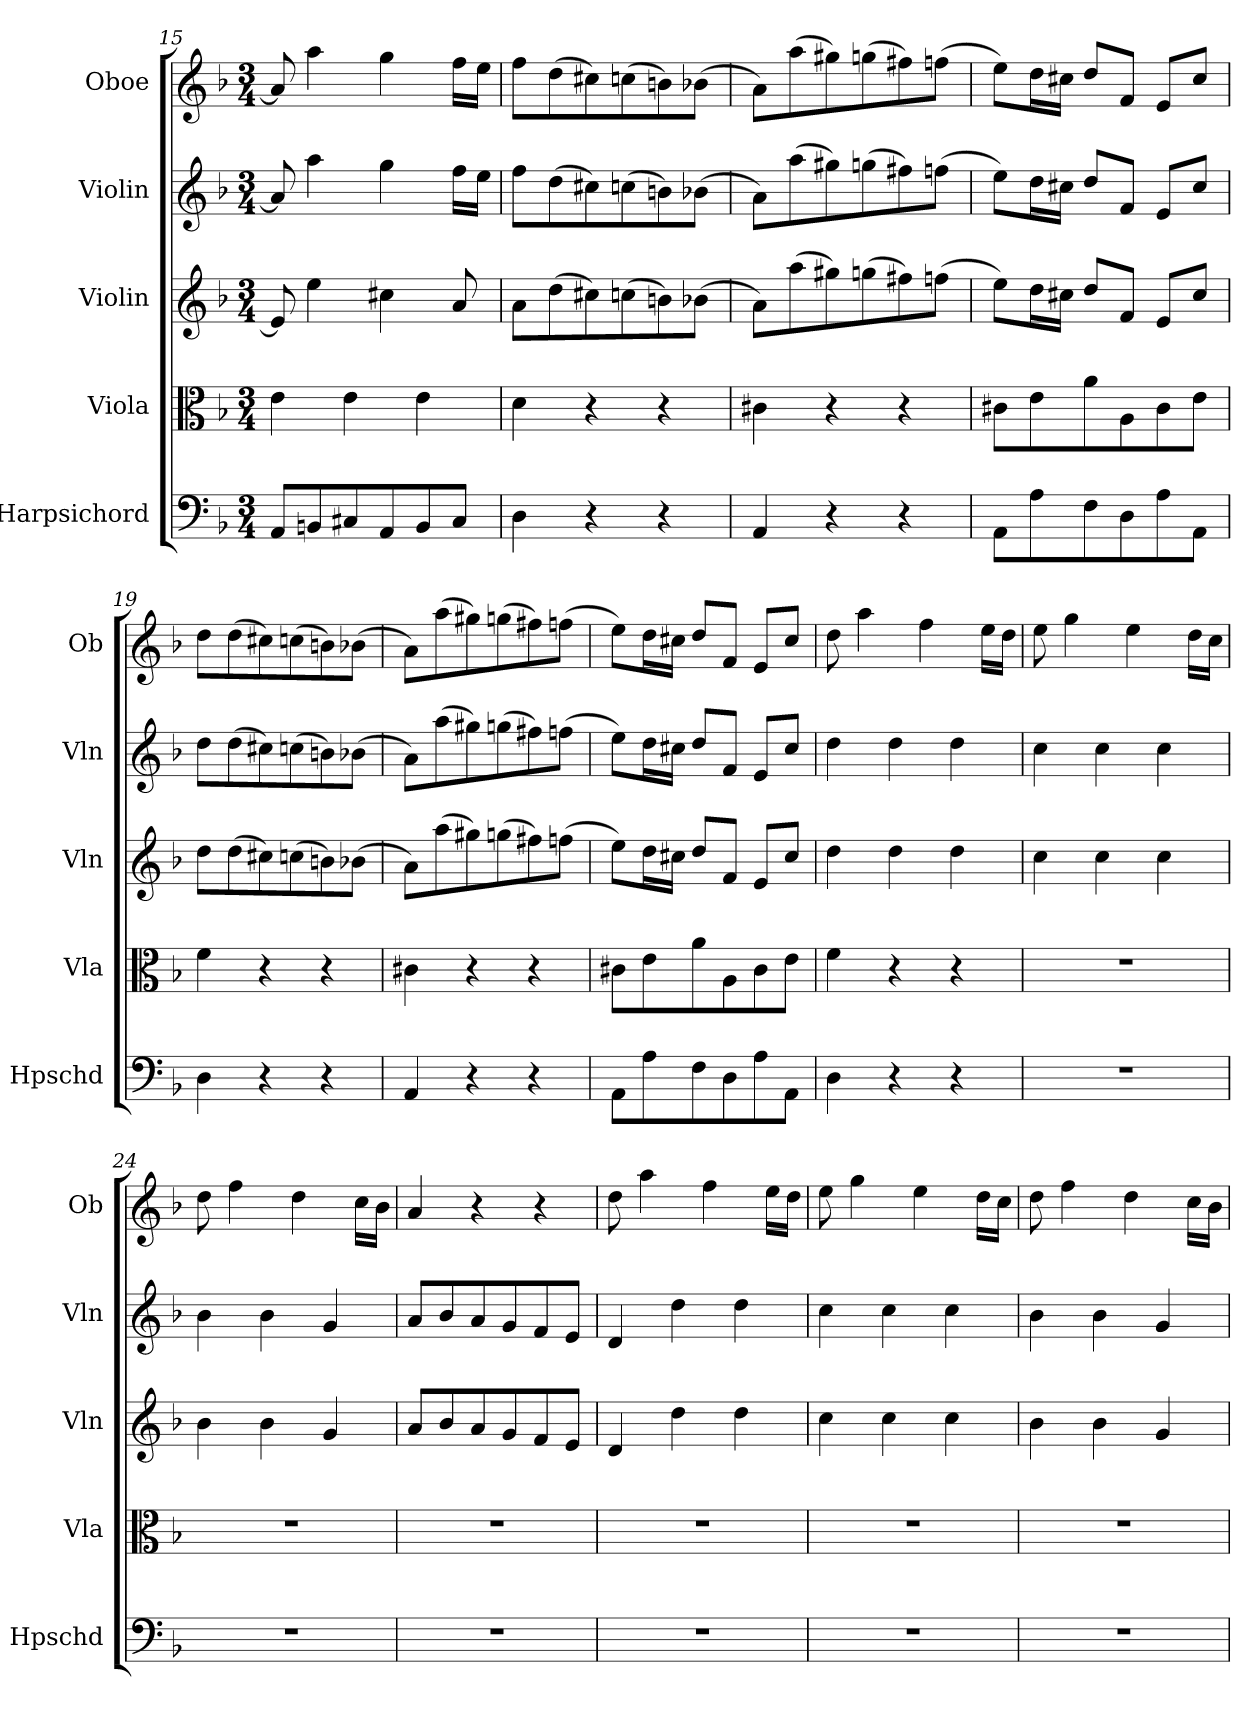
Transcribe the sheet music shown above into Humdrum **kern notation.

**kern	**kern	**kern	**kern	**kern
*part5	*part4	*part3	*part2	*part1
*staff5	*staff4	*staff3	*staff2	*staff1
*I"Harpsichord	*I"Viola	*I"Violin	*I"Violin	*I"Oboe
*I'Hpschd	*I'Vla	*I'Vln	*I'Vln	*I'Ob
*clefF4	*clefC3	*clefG2	*clefG2	*clefG2
*k[b-]	*k[b-]	*k[b-]	*k[b-]	*k[b-]
*d:	*d:	*d:	*d:	*d:
*M3/4	*M3/4	*M3/4	*M3/4	*M3/4
=15	=15	=15	=15	=15
8AA/L	4e\	8e/]	8a/]	8a/]
8BBn/	.	4ee\	4aa\	4aa\
8C#X/	4e\	.	.	.
8AA/	.	4cc#X\	4gg\	4gg\
8BB/	4e\	.	.	.
8C#/J	.	8a/	16ff\LL	16ff\LL
.	.	.	16ee\JJ	16ee\JJ
=16	=16	=16	=16	=16
4D\	4d\	8a\L	8ff\L	8ff\L
.	.	(8dd\	(8dd\	(8dd\
4r	4r	8cc#X\)	8cc#X\)	8cc#X\)
.	.	(8ccn\	(8ccn\	(8ccn\
4r	4r	8bn\)	8bn\)	8bn\)
.	.	(8b-X\J	(8b-X\J	(8b-X\J
=17	=17	=17	=17	=17
4AA/	4c#X\	8a\L)	8a\L)	8a\L)
.	.	(8aa\	(8aa\	(8aa\
4r	4r	8gg#X\)	8gg#X\)	8gg#X\)
.	.	(8ggn\	(8ggn\	(8ggn\
4r	4r	8ff#X\)	8ff#X\)	8ff#X\)
.	.	(8ffn\J	(8ffn\J	(8ffn\J
=18	=18	=18	=18	=18
8AA\L	8c#X\L	8ee\L)	8ee\L)	8ee\L)
8A\	8e\	16dd\L	16dd\L	16dd\L
.	.	16cc#X\JJ	16cc#X\JJ	16cc#X\JJ
8F\	8a\	8dd/L	8dd/L	8dd/L
8D\	8A\	8f/J	8f/J	8f/J
8A\	8c#\	8e/L	8e/L	8e/L
8AA\J	8e\J	8cc#/J	8cc#/J	8cc#/J
=19	=19	=19	=19	=19
4D\	4f\	8dd\L	8dd\L	8dd\L
.	.	(8dd\	(8dd\	(8dd\
4r	4r	8cc#X\)	8cc#X\)	8cc#X\)
.	.	(8ccn\	(8ccn\	(8ccn\
4r	4r	8bn\)	8bn\)	8bn\)
.	.	(8b-X\J	(8b-X\J	(8b-X\J
=20	=20	=20	=20	=20
4AA/	4c#X\	8a\L)	8a\L)	8a\L)
.	.	(8aa\	(8aa\	(8aa\
4r	4r	8gg#X\)	8gg#X\)	8gg#X\)
.	.	(8ggn\	(8ggn\	(8ggn\
4r	4r	8ff#X\)	8ff#X\)	8ff#X\)
.	.	(8ffn\J	(8ffn\J	(8ffn\J
=21	=21	=21	=21	=21
8AA\L	8c#X\L	8ee\L)	8ee\L)	8ee\L)
8A\	8e\	16dd\L	16dd\L	16dd\L
.	.	16cc#X\JJ	16cc#X\JJ	16cc#X\JJ
8F\	8a\	8dd/L	8dd/L	8dd/L
8D\	8A\	8f/J	8f/J	8f/J
8A\	8c#\	8e/L	8e/L	8e/L
8AA\J	8e\J	8cc#/J	8cc#/J	8cc#/J
=22	=22	=22	=22	=22
4D\	4f\	4dd\	4dd\	8dd\
.	.	.	.	4aa\
4r	4r	4dd\	4dd\	.
.	.	.	.	4ff\
4r	4r	4dd\	4dd\	.
.	.	.	.	16ee\LL
.	.	.	.	16dd\JJ
=23	=23	=23	=23	=23
2.r	2.r	4cc\	4cc\	8ee\
.	.	.	.	4gg\
.	.	4cc\	4cc\	.
.	.	.	.	4ee\
.	.	4cc\	4cc\	.
.	.	.	.	16dd\LL
.	.	.	.	16cc\JJ
=24	=24	=24	=24	=24
2.r	2.r	4b-\	4b-\	8dd\
.	.	.	.	4ff\
.	.	4b-\	4b-\	.
.	.	.	.	4dd\
.	.	4g/	4g/	.
.	.	.	.	16cc\LL
.	.	.	.	16b-\JJ
=25	=25	=25	=25	=25
2.r	2.r	8a/L	8a/L	4a/
.	.	8b-/	8b-/	.
.	.	8a/	8a/	4r
.	.	8g/	8g/	.
.	.	8f/	8f/	4r
.	.	8e/J	8e/J	.
=26	=26	=26	=26	=26
2.r	2.r	4d/	4d/	8dd\
.	.	.	.	4aa\
.	.	4dd\	4dd\	.
.	.	.	.	4ff\
.	.	4dd\	4dd\	.
.	.	.	.	16ee\LL
.	.	.	.	16dd\JJ
=27	=27	=27	=27	=27
2.r	2.r	4cc\	4cc\	8ee\
.	.	.	.	4gg\
.	.	4cc\	4cc\	.
.	.	.	.	4ee\
.	.	4cc\	4cc\	.
.	.	.	.	16dd\LL
.	.	.	.	16cc\JJ
=28	=28	=28	=28	=28
2.r	2.r	4b-\	4b-\	8dd\
.	.	.	.	4ff\
.	.	4b-\	4b-\	.
.	.	.	.	4dd\
.	.	4g/	4g/	.
.	.	.	.	16cc\LL
.	.	.	.	16b-\JJ
=	=	=	=	=
*-	*-	*-	*-	*-
